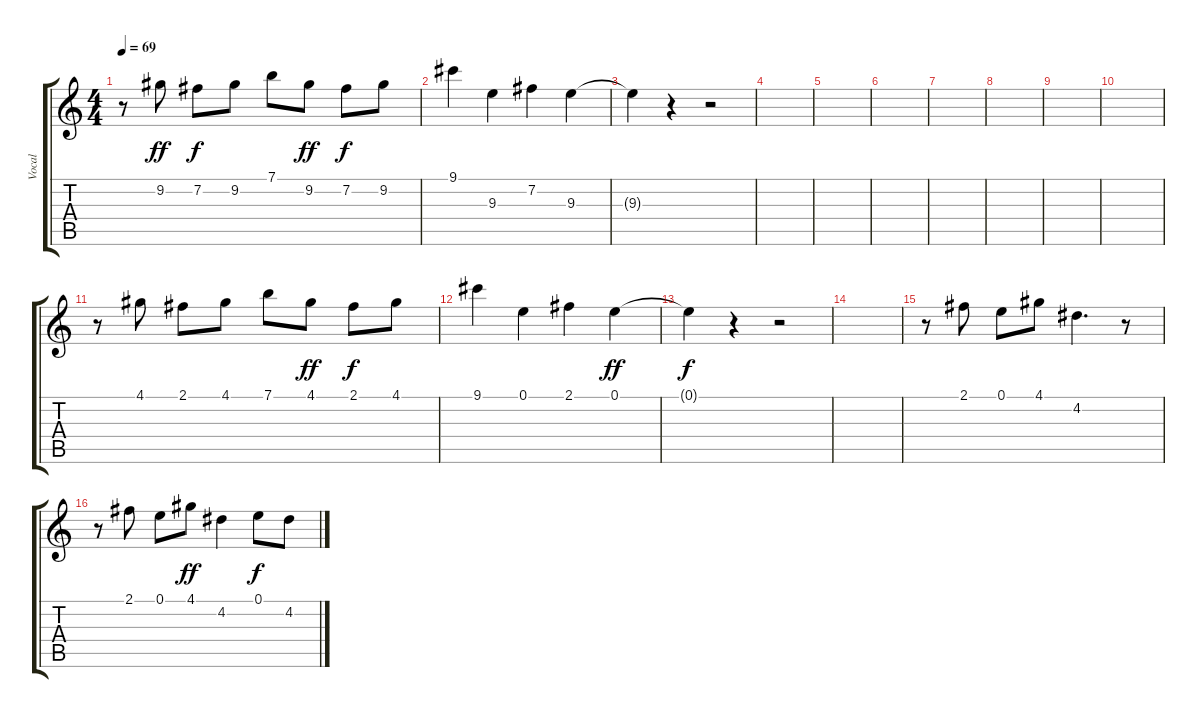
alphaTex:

\track ("Vocal" "Vocal") {instrument contrabass}
\staff {score tabs}
\tuning (E4 B3 G3 D3 A2 E2) {hide}
\ts (4 4)
\tempo 69
\clef g2
\ks c
r.8{dy f} 9.2.8{dy ff} 7.2.8{dy f} 9.2.8 7.1.8 9.2.8{dy ff} 7.2.8{dy f} 9.2.8 |
9.1.4 9.3.4 7.2.4 9.3.4 |
9.3{t}.4 r.4 r.2 |
|
|
|
|
|
|
|
r.8 4.1.8 2.1.8 4.1.8 7.1.8 4.1.8{dy ff} 2.1.8{dy f} 4.1.8 |
9.1.4 0.1.4 2.1.4 0.1.4{dy ff} |
0.1{t}.4{dy f} r.4 r.2 |
|
r.8 2.1.8 0.1.8 4.1.8 4.2.4{d} r.8 |
r.8 2.1.8 0.1.8 4.1.8{dy ff} 4.2.4 0.1.8{dy f} 4.2.8
